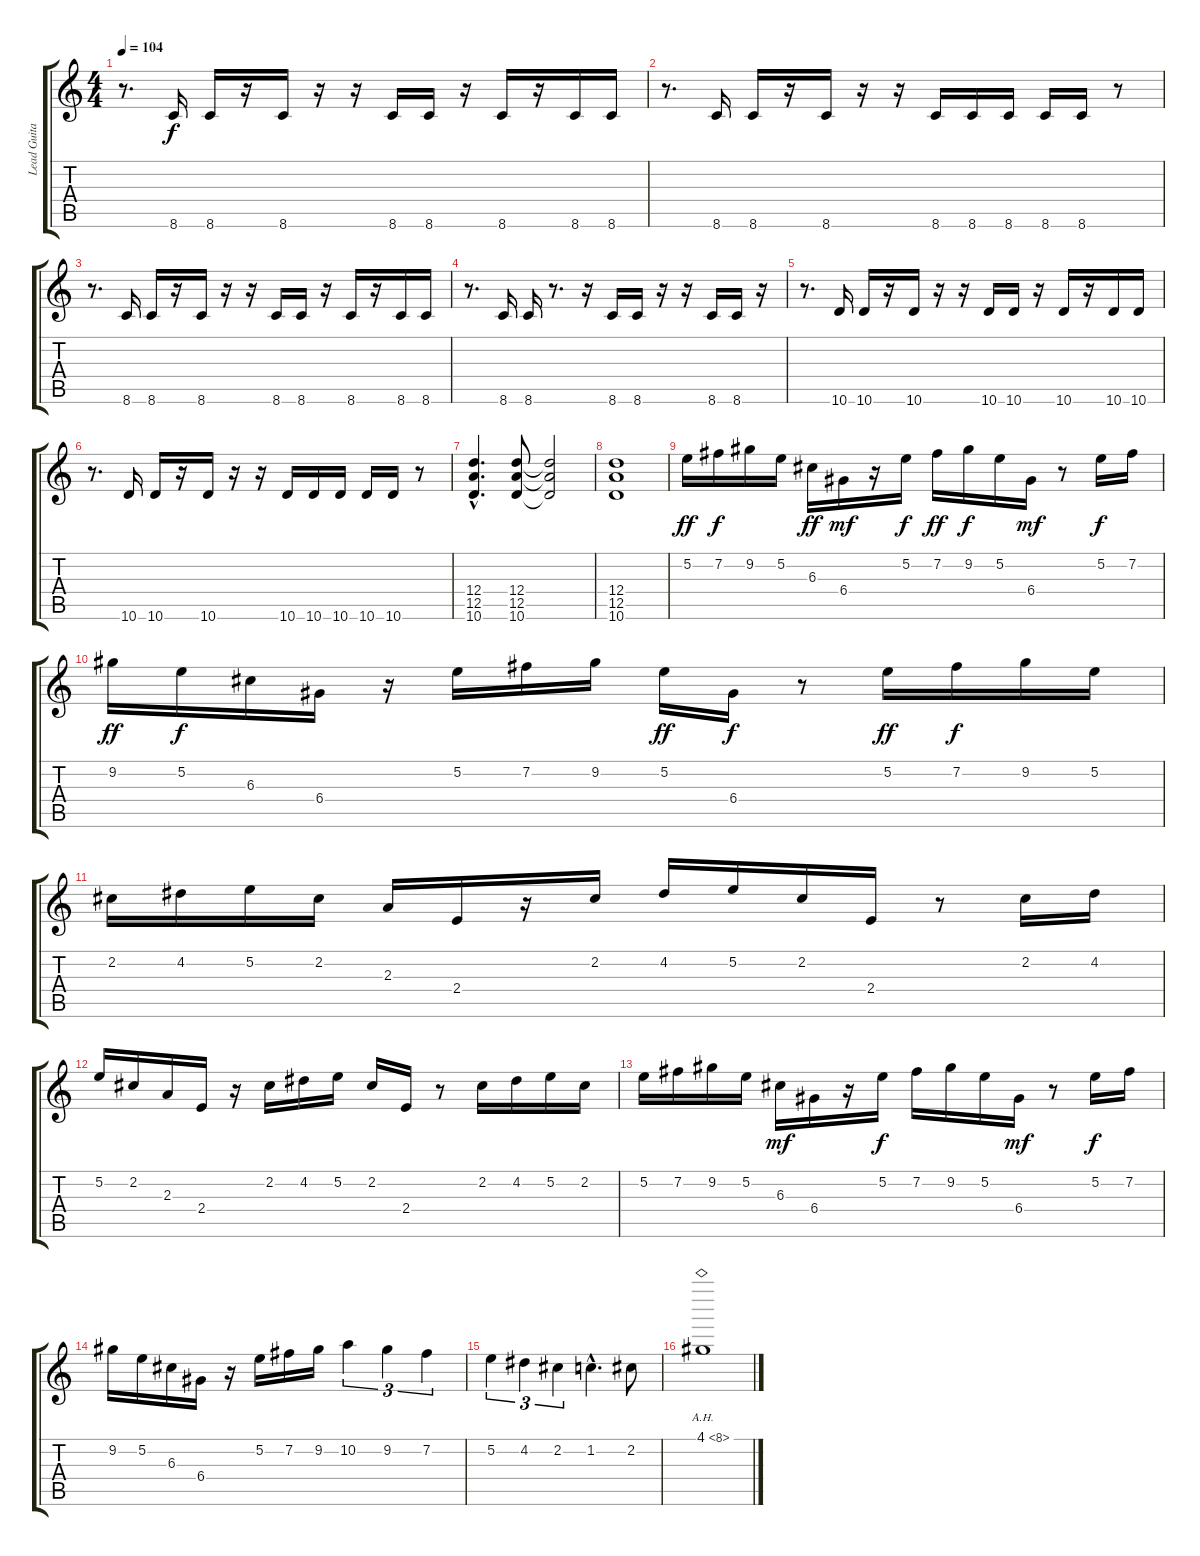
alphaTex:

\track ("Lead Guitar (P.Rondat)" "Lead Guita") {instrument overdrivenguitar}
\staff {score tabs}
\tuning (E4 B3 G3 D3 A2 E2) {hide}
\ts (4 4)
\tempo 104
\clef g2
\ks c
r.8{d dy f} 8.6.16 8.6.16 r.16 8.6.16 r.16 r.16 8.6.16 8.6.16 r.16 8.6.16 r.16 8.6.16 8.6.16 |
r.8{d} 8.6.16 8.6.16 r.16 8.6.16 r.16 r.16 8.6.16 8.6.16 8.6.16 8.6.16 8.6.16 r.8 |
r.8{d} 8.6.16 8.6.16 r.16 8.6.16 r.16 r.16 8.6.16 8.6.16 r.16 8.6.16 r.16 8.6.16 8.6.16 |
r.8{d} 8.6.16 8.6.16 r.8{d} r.16 8.6.16 8.6.16 r.16 r.16 8.6.16 8.6.16 r.16 |
r.8{d} 10.6.16 10.6.16 r.16 10.6.16 r.16 r.16 10.6.16 10.6.16 r.16 10.6.16 r.16 10.6.16 10.6.16 |
r.8{d} 10.6.16 10.6.16 r.16 10.6.16 r.16 r.16 10.6.16 10.6.16 10.6.16 10.6.16 10.6.16 r.8 |
(12.4{hac} 12.5{hac} 10.6{hac}).4{d} (12.4 12.5 10.6).8 (12.4{t} 12.5{t} 10.6{t}).2 |
(12.4 12.5 10.6).1 |
5.2.16{dy ff} 7.2.16{dy f} 9.2.16 5.2.16 6.3.16{dy ff} 6.4.16{dy mf} r.16 5.2.16{dy f} 7.2.16{dy ff} 9.2.16{dy f} 5.2.16 6.4.16{dy mf} r.8 5.2.16{dy f} 7.2.16 |
9.2.16{dy ff} 5.2.16{dy f} 6.3.16 6.4.16 r.16 5.2.16 7.2.16 9.2.16 5.2.16{dy ff} 6.4.16{dy f} r.8 5.2.16{dy ff} 7.2.16{dy f} 9.2.16 5.2.16 |
2.2.16 4.2.16 5.2.16 2.2.16 2.3.16 2.4.16 r.16 2.2.16 4.2.16 5.2.16 2.2.16 2.4.16 r.8 2.2.16 4.2.16 |
5.2.16 2.2.16 2.3.16 2.4.16 r.16 2.2.16 4.2.16 5.2.16 2.2.16 2.4.16 r.8 2.2.16 4.2.16 5.2.16 2.2.16 |
5.2.16 7.2.16 9.2.16 5.2.16 6.3.16{dy mf} 6.4.16 r.16 5.2.16{dy f} 7.2.16 9.2.16 5.2.16 6.4.16{dy mf} r.8 5.2.16{dy f} 7.2.16 |
9.2.16 5.2.16 6.3.16 6.4.16 r.16 5.2.16 7.2.16 9.2.16 10.2.4{tu (3 2)} 9.2.4{tu (3 2)} 7.2.4{tu (3 2)} |
5.2.4{tu (3 2)} 4.2.4{tu (3 2)} 2.2.4{tu (3 2)} 1.2{hac}.4{d} 2.2.8 |
4.1{ah 4}.1
